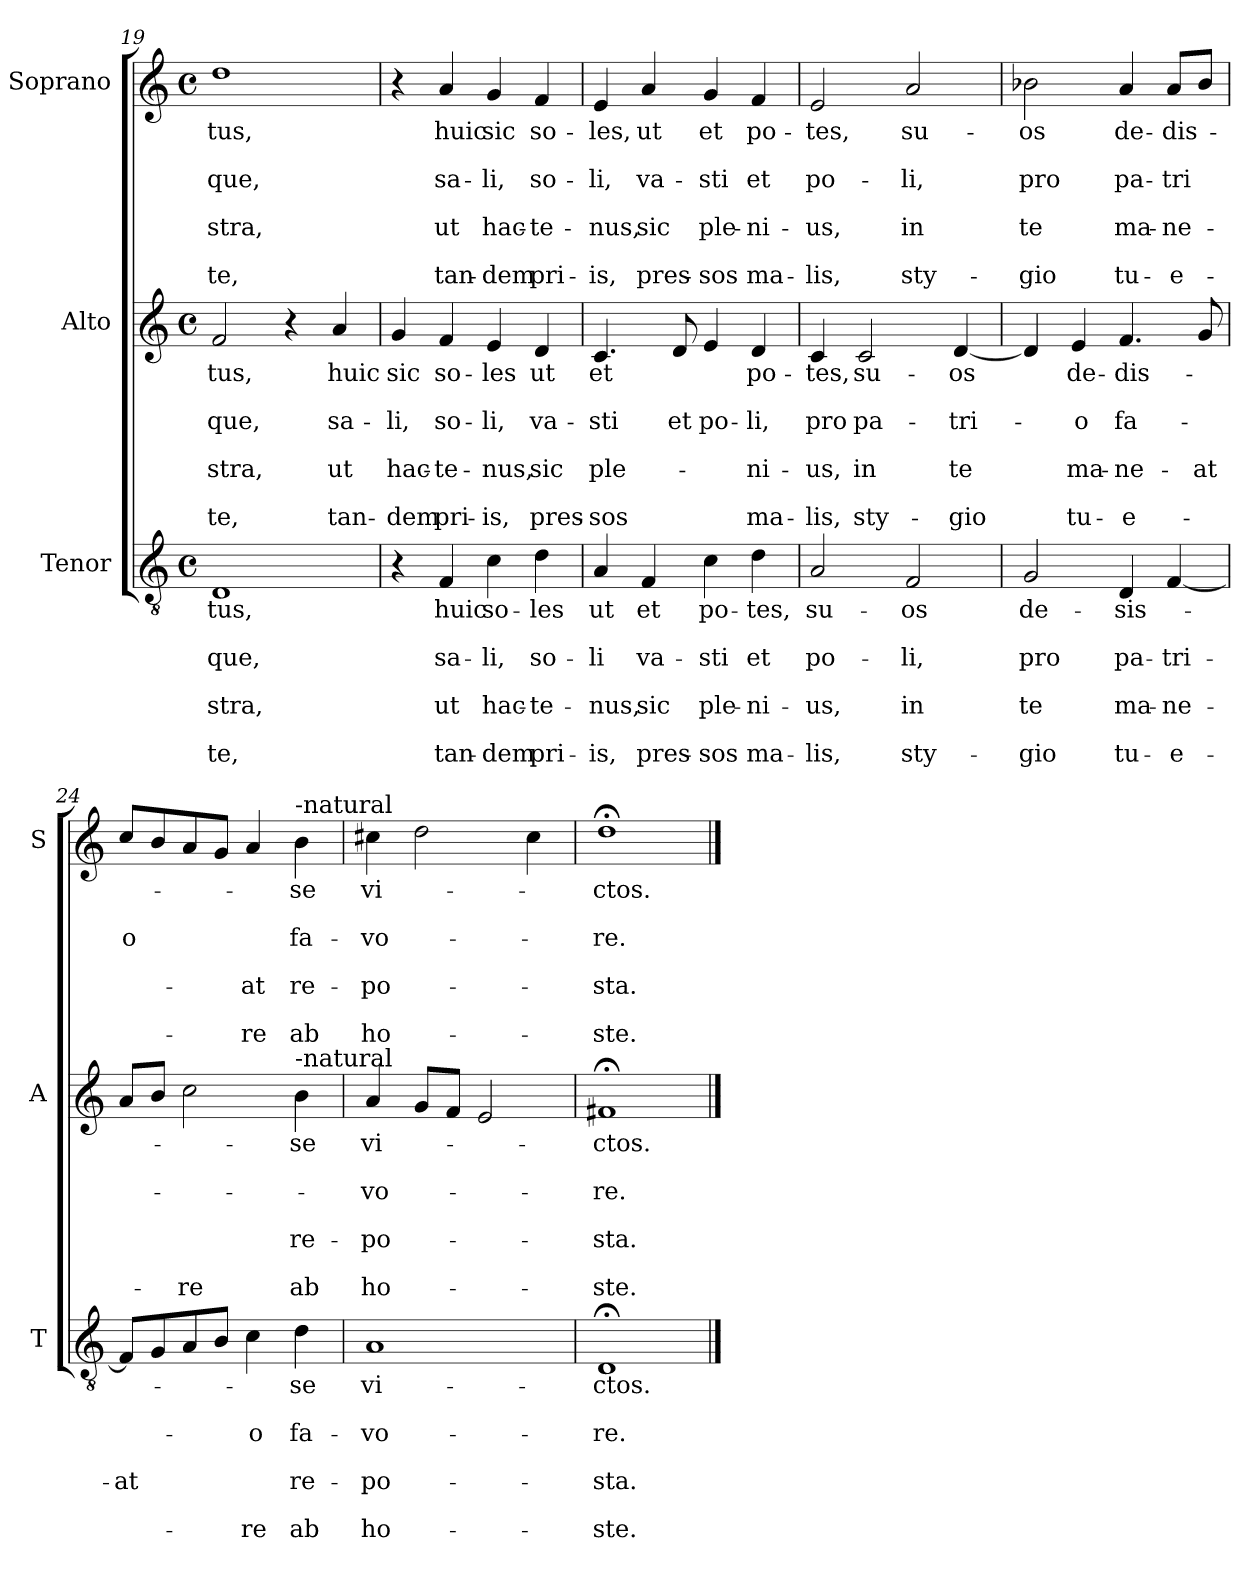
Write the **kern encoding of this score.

**kern	**text	**text	**text	**text	**text	**text	**text	**kern	**text	**text	**text	**text	**text	**text	**text	**kern	**text	**text	**text	**text	**text	**text	**text
*part3	*part3	*part3	*part3	*part3	*part3	*part3	*part3	*part2	*part2	*part2	*part2	*part2	*part2	*part2	*part2	*part1	*part1	*part1	*part1	*part1	*part1	*part1	*part1
*staff3	*staff3	*staff3	*staff3	*staff3	*staff3	*staff3	*staff3	*staff2	*staff2	*staff2	*staff2	*staff2	*staff2	*staff2	*staff2	*staff1	*staff1	*staff1	*staff1	*staff1	*staff1	*staff1	*staff1
*I"Tenor	*	*	*	*	*	*	*	*I"Alto	*	*	*	*	*	*	*	*I"Soprano	*	*	*	*	*	*	*
*I'T	*	*	*	*	*	*	*	*I'A	*	*	*	*	*	*	*	*I'S	*	*	*	*	*	*	*
*clefGv2	*	*	*	*	*	*	*	*clefG2	*	*	*	*	*	*	*	*clefG2	*	*	*	*	*	*	*
*k[]	*	*	*	*	*	*	*	*k[]	*	*	*	*	*	*	*	*k[]	*	*	*	*	*	*	*
*C:	*	*	*	*	*	*	*	*C:	*	*	*	*	*	*	*	*C:	*	*	*	*	*	*	*
*M4/4	*	*	*	*	*	*	*	*M4/4	*	*	*	*	*	*	*	*M4/4	*	*	*	*	*	*	*
*met(c)	*	*	*	*	*	*	*	*met(c)	*	*	*	*	*	*	*	*met(c)	*	*	*	*	*	*	*
=19	=19	=19	=19	=19	=19	=19	=19	=19	=19	=19	=19	=19	=19	=19	=19	=19	=19	=19	=19	=19	=19	=19	=19
!	!LO:LY:b	!	!LO:LY:b	!	!LO:LY:b	!	!LO:LY:b	!	!LO:LY:b	!	!LO:LY:b	!	!LO:LY:b	!	!LO:LY:b	!	!LO:LY:b	!	!LO:LY:b	!	!LO:LY:b	!	!LO:LY:b
1D	-tus,	.	-que,	.	-stra,	.	-te,	2f/	-tus,	.	-que,	.	-stra,	.	-te,	1dd	-tus,	.	-que,	.	-stra,	.	-te,
.	.	.	.	.	.	.	.	4r	.	.	.	.	.	.	.	.	.	.	.	.	.	.	.
!	!	!	!	!	!	!	!	!	!LO:LY:b	!	!LO:LY:b	!	!LO:LY:b	!	!LO:LY:b	!	!	!	!	!	!	!	!
.	.	.	.	.	.	.	.	4a/	huic	.	sa-	.	ut	.	tan-	.	.	.	.	.	.	.	.
=20	=20	=20	=20	=20	=20	=20	=20	=20	=20	=20	=20	=20	=20	=20	=20	=20	=20	=20	=20	=20	=20	=20	=20
!	!	!	!	!	!	!	!	!	!LO:LY:b	!	!LO:LY:b	!	!LO:LY:b	!	!LO:LY:b	!	!	!	!	!	!	!	!
4r	.	.	.	.	.	.	.	4g/	sic	.	-li,	.	hac-	.	-dem	4r	.	.	.	.	.	.	.
!	!LO:LY:b	!	!LO:LY:b	!	!LO:LY:b	!	!LO:LY:b	!	!LO:LY:b	!	!LO:LY:b	!	!LO:LY:b	!	!LO:LY:b	!	!LO:LY:b	!	!LO:LY:b	!	!LO:LY:b	!	!LO:LY:b
4F/	huic	.	sa-	.	ut	.	tan-	4f/	so-	.	so-	.	-te-	.	pri-	4a/	huic	.	sa-	.	ut	.	tan-
!	!LO:LY:b	!	!LO:LY:b	!	!LO:LY:b	!	!LO:LY:b	!	!LO:LY:b	!	!LO:LY:b	!	!LO:LY:b	!	!LO:LY:b	!	!LO:LY:b	!	!LO:LY:b	!	!LO:LY:b	!	!LO:LY:b
4c\	so-	.	-li,	.	hac-	.	-dem	4e/	-les	.	-li,	.	-nus,	.	-is,	4g/	sic	.	-li,	.	hac-	.	-dem
!	!LO:LY:b	!	!LO:LY:b	!	!LO:LY:b	!	!LO:LY:b	!	!LO:LY:b	!	!LO:LY:b	!	!LO:LY:b	!	!LO:LY:b	!	!LO:LY:b	!	!LO:LY:b	!	!LO:LY:b	!	!LO:LY:b
4d\	-les	.	so-	.	-te-	.	pri-	4d/	ut	.	va-	.	sic	.	pres-	4f/	so-	.	so-	.	-te-	.	pri-
!!LO:LB:g=z
=21	=21	=21	=21	=21	=21	=21	=21	=21	=21	=21	=21	=21	=21	=21	=21	=21	=21	=21	=21	=21	=21	=21	=21
!	!LO:LY:b	!	!LO:LY:b	!	!LO:LY:b	!	!LO:LY:b	!	!LO:LY:b	!	!LO:LY:b	!	!LO:LY:b	!	!LO:LY:b	!	!LO:LY:b	!	!LO:LY:b	!	!LO:LY:b	!	!LO:LY:b
4A/	ut	.	-li	.	-nus,	.	-is,	4.c/	et	.	-sti	.	ple-	.	-sos	4e/	-les,	.	-li,	.	-nus,	.	-is,
!	!LO:LY:b	!	!LO:LY:b	!	!LO:LY:b	!	!LO:LY:b	!	!	!	!	!	!	!	!	!	!LO:LY:b	!	!LO:LY:b	!	!LO:LY:b	!	!LO:LY:b
4F/	et	.	va-	.	sic	.	pres-	.	.	.	.	.	.	.	.	4a/	ut	.	va-	.	sic	.	pres-
!	!	!	!	!	!	!	!	!	!	!	!LO:LY:b	!	!	!	!	!	!	!	!	!	!	!	!
.	.	.	.	.	.	.	.	8d/	.	.	et	.	.	.	.	.	.	.	.	.	.	.	.
!	!LO:LY:b	!	!LO:LY:b	!	!LO:LY:b	!	!LO:LY:b	!	!	!	!LO:LY:b	!	!	!	!	!	!LO:LY:b	!	!LO:LY:b	!	!LO:LY:b	!	!LO:LY:b
4c\	po-	.	-sti	.	ple-	.	-sos	4e/	.	.	po-	.	.	.	.	4g/	et	.	-sti	.	ple-	.	-sos
!	!LO:LY:b	!	!LO:LY:b	!	!LO:LY:b	!	!LO:LY:b	!	!LO:LY:b	!	!LO:LY:b	!	!LO:LY:b	!	!LO:LY:b	!	!LO:LY:b	!	!LO:LY:b	!	!LO:LY:b	!	!LO:LY:b
4d\	-tes,	.	et	.	-ni-	.	ma-	4d/	po-	.	-li,	.	-ni-	.	ma-	4f/	po-	.	et	.	-ni-	.	ma-
=22	=22	=22	=22	=22	=22	=22	=22	=22	=22	=22	=22	=22	=22	=22	=22	=22	=22	=22	=22	=22	=22	=22	=22
!	!LO:LY:b	!	!LO:LY:b	!	!LO:LY:b	!	!LO:LY:b	!	!LO:LY:b	!	!LO:LY:b	!	!LO:LY:b	!	!LO:LY:b	!	!LO:LY:b	!	!LO:LY:b	!	!LO:LY:b	!	!LO:LY:b
2A/	su-	.	po-	.	-us,	.	-lis,	4c/	-tes,	.	pro	.	-us,	.	-lis,	2e/	-tes,	.	po-	.	-us,	.	-lis,
!	!	!	!	!	!	!	!	!	!LO:LY:b	!	!LO:LY:b	!	!LO:LY:b	!	!LO:LY:b	!	!	!	!	!	!	!	!
.	.	.	.	.	.	.	.	2c/	su-	.	pa-	.	in	.	sty-	.	.	.	.	.	.	.	.
!	!LO:LY:b	!	!LO:LY:b	!	!LO:LY:b	!	!LO:LY:b	!	!	!	!	!	!	!	!	!	!LO:LY:b	!	!LO:LY:b	!	!LO:LY:b	!	!LO:LY:b
2F/	-os	.	-li,	.	in	.	sty-	.	.	.	.	.	.	.	.	2a/	su-	.	-li,	.	in	.	sty-
!	!	!	!	!	!	!	!	!	!LO:LY:b	!	!LO:LY:b	!	!LO:LY:b	!	!LO:LY:b	!	!	!	!	!	!	!	!
.	.	.	.	.	.	.	.	[4d/	-os	.	-tri-	.	te	.	-gio	.	.	.	.	.	.	.	.
=23	=23	=23	=23	=23	=23	=23	=23	=23	=23	=23	=23	=23	=23	=23	=23	=23	=23	=23	=23	=23	=23	=23	=23
!	!LO:LY:b	!	!LO:LY:b	!	!LO:LY:b	!	!LO:LY:b	!	!	!	!	!	!	!	!	!	!LO:LY:b	!	!LO:LY:b	!	!LO:LY:b	!	!LO:LY:b
2G/	de-	.	pro	.	te	.	-gio	4d/]	.	.	.	.	.	.	.	2b-X\	-os	.	pro	.	te	.	-gio
!	!	!	!	!	!	!	!	!	!LO:LY:b	!	!LO:LY:b	!	!LO:LY:b	!	!LO:LY:b	!	!	!	!	!	!	!	!
.	.	.	.	.	.	.	.	4e/	de-	.	-o	.	ma-	.	tu-	.	.	.	.	.	.	.	.
!	!LO:LY:b	!	!LO:LY:b	!	!LO:LY:b	!	!LO:LY:b	!	!LO:LY:b	!	!LO:LY:b	!	!LO:LY:b	!	!LO:LY:b	!	!LO:LY:b	!	!LO:LY:b	!	!LO:LY:b	!	!LO:LY:b
4D/	-sis-	.	pa-	.	ma-	.	tu-	4.f/	-dis-	.	fa-	.	-ne-	.	-e-	4a/	de-	.	pa-	.	ma-	.	tu-
!	!	!	!LO:LY:b	!	!LO:LY:b	!	!LO:LY:b	!	!	!	!	!	!	!	!	!	!LO:LY:b	!	!LO:LY:b	!	!LO:LY:b	!	!LO:LY:b
[4F/	.	.	-tri-	.	-ne-	.	-e-	.	.	.	.	.	.	.	.	8a/L	-dis-	.	-tri	.	-ne-	.	-e-
!	!	!	!	!	!	!	!	!	!	!	!	!	!LO:LY:b	!	!	!	!	!	!	!	!	!	!
.	.	.	.	.	.	.	.	8g/	.	.	.	.	-at	.	.	8b-/J	.	.	.	.	.	.	.
=24	=24	=24	=24	=24	=24	=24	=24	=24	=24	=24	=24	=24	=24	=24	=24	=24	=24	=24	=24	=24	=24	=24	=24
!	!	!	!	!	!LO:LY:b	!	!	!	!	!	!	!	!	!	!	!	!	!	!LO:LY:b	!	!	!	!
8F/L]	.	.	.	.	-at	.	.	8a/L	.	.	.	.	.	.	.	8cc/L	.	.	o	.	.	.	.
8G/	.	.	.	.	.	.	.	8b/J	.	.	.	.	.	.	.	8b/	.	.	.	.	.	.	.
!	!	!	!	!	!	!	!	!	!	!	!	!	!	!	!LO:LY:b	!	!	!	!	!	!	!	!
8A/	.	.	.	.	.	.	.	2cc\	.	.	.	.	.	.	-re	8a/	.	.	.	.	.	.	.
8B/J	.	.	.	.	.	.	.	.	.	.	.	.	.	.	.	8g/J	.	.	.	.	.	.	.
!	!	!	!LO:LY:b	!	!	!	!LO:LY:b	!	!	!	!	!	!	!	!	!	!	!	!	!	!LO:LY:b	!	!LO:LY:b
4c\	.	.	-o	.	.	.	-re	.	.	.	.	.	.	.	.	4a/	.	.	.	.	-at	.	-re
!	!	!	!	!	!	!	!	!	!	!	!	!	!	!	!	!LO:TX:a:t=-natural	!	!	!	!	!	!	!
!	!	!	!	!	!	!	!	!LO:TX:a:t=-natural	!	!	!	!	!	!	!	!	!	!	!	!	!	!	!
!	!LO:LY:b	!	!LO:LY:b	!	!LO:LY:b	!	!LO:LY:b	!	!LO:LY:b	!	!	!	!LO:LY:b	!	!LO:LY:b	!	!LO:LY:b	!	!LO:LY:b	!	!LO:LY:b	!	!LO:LY:b
4d\	-se	.	fa-	.	re-	.	ab	4b\	-se	.	.	.	re-	.	ab	4b\	-se	.	fa-	.	re-	.	ab
=25	=25	=25	=25	=25	=25	=25	=25	=25	=25	=25	=25	=25	=25	=25	=25	=25	=25	=25	=25	=25	=25	=25	=25
!	!LO:LY:b	!	!LO:LY:b	!	!LO:LY:b	!	!LO:LY:b	!	!LO:LY:b	!	!LO:LY:b	!	!LO:LY:b	!	!LO:LY:b	!	!LO:LY:b	!	!LO:LY:b	!	!LO:LY:b	!	!LO:LY:b
1A	vi-	.	-vo-	.	-po-	.	ho-	4a/	vi-	.	-vo-	.	-po-	.	ho-	4cc#X\	vi-	.	-vo-	.	-po-	.	ho-
.	.	.	.	.	.	.	.	8g/L	.	.	.	.	.	.	.	2dd\	.	.	.	.	.	.	.
.	.	.	.	.	.	.	.	8f/J	.	.	.	.	.	.	.	.	.	.	.	.	.	.	.
.	.	.	.	.	.	.	.	2e/	.	.	.	.	.	.	.	.	.	.	.	.	.	.	.
.	.	.	.	.	.	.	.	.	.	.	.	.	.	.	.	4cc#\	.	.	.	.	.	.	.
=26	=26	=26	=26	=26	=26	=26	=26	=26	=26	=26	=26	=26	=26	=26	=26	=26	=26	=26	=26	=26	=26	=26	=26
!	!LO:LY:b	!	!LO:LY:b	!	!LO:LY:b	!	!LO:LY:b	!	!LO:LY:b	!	!LO:LY:b	!	!LO:LY:b	!	!LO:LY:b	!	!LO:LY:b	!	!LO:LY:b	!	!LO:LY:b	!	!LO:LY:b
1D;<	-ctos.	.	-re.	.	-sta.	.	-ste.	1f#X;<	-ctos.	.	-re.	.	-sta.	.	-ste.-	1dd;<	-ctos.	.	-re.	.	-sta.	.	-ste.
==	==	==	==	==	==	==	==	==	==	==	==	==	==	==	==	==	==	==	==	==	==	==	==
*-	*-	*-	*-	*-	*-	*-	*-	*-	*-	*-	*-	*-	*-	*-	*-	*-	*-	*-	*-	*-	*-	*-	*-
